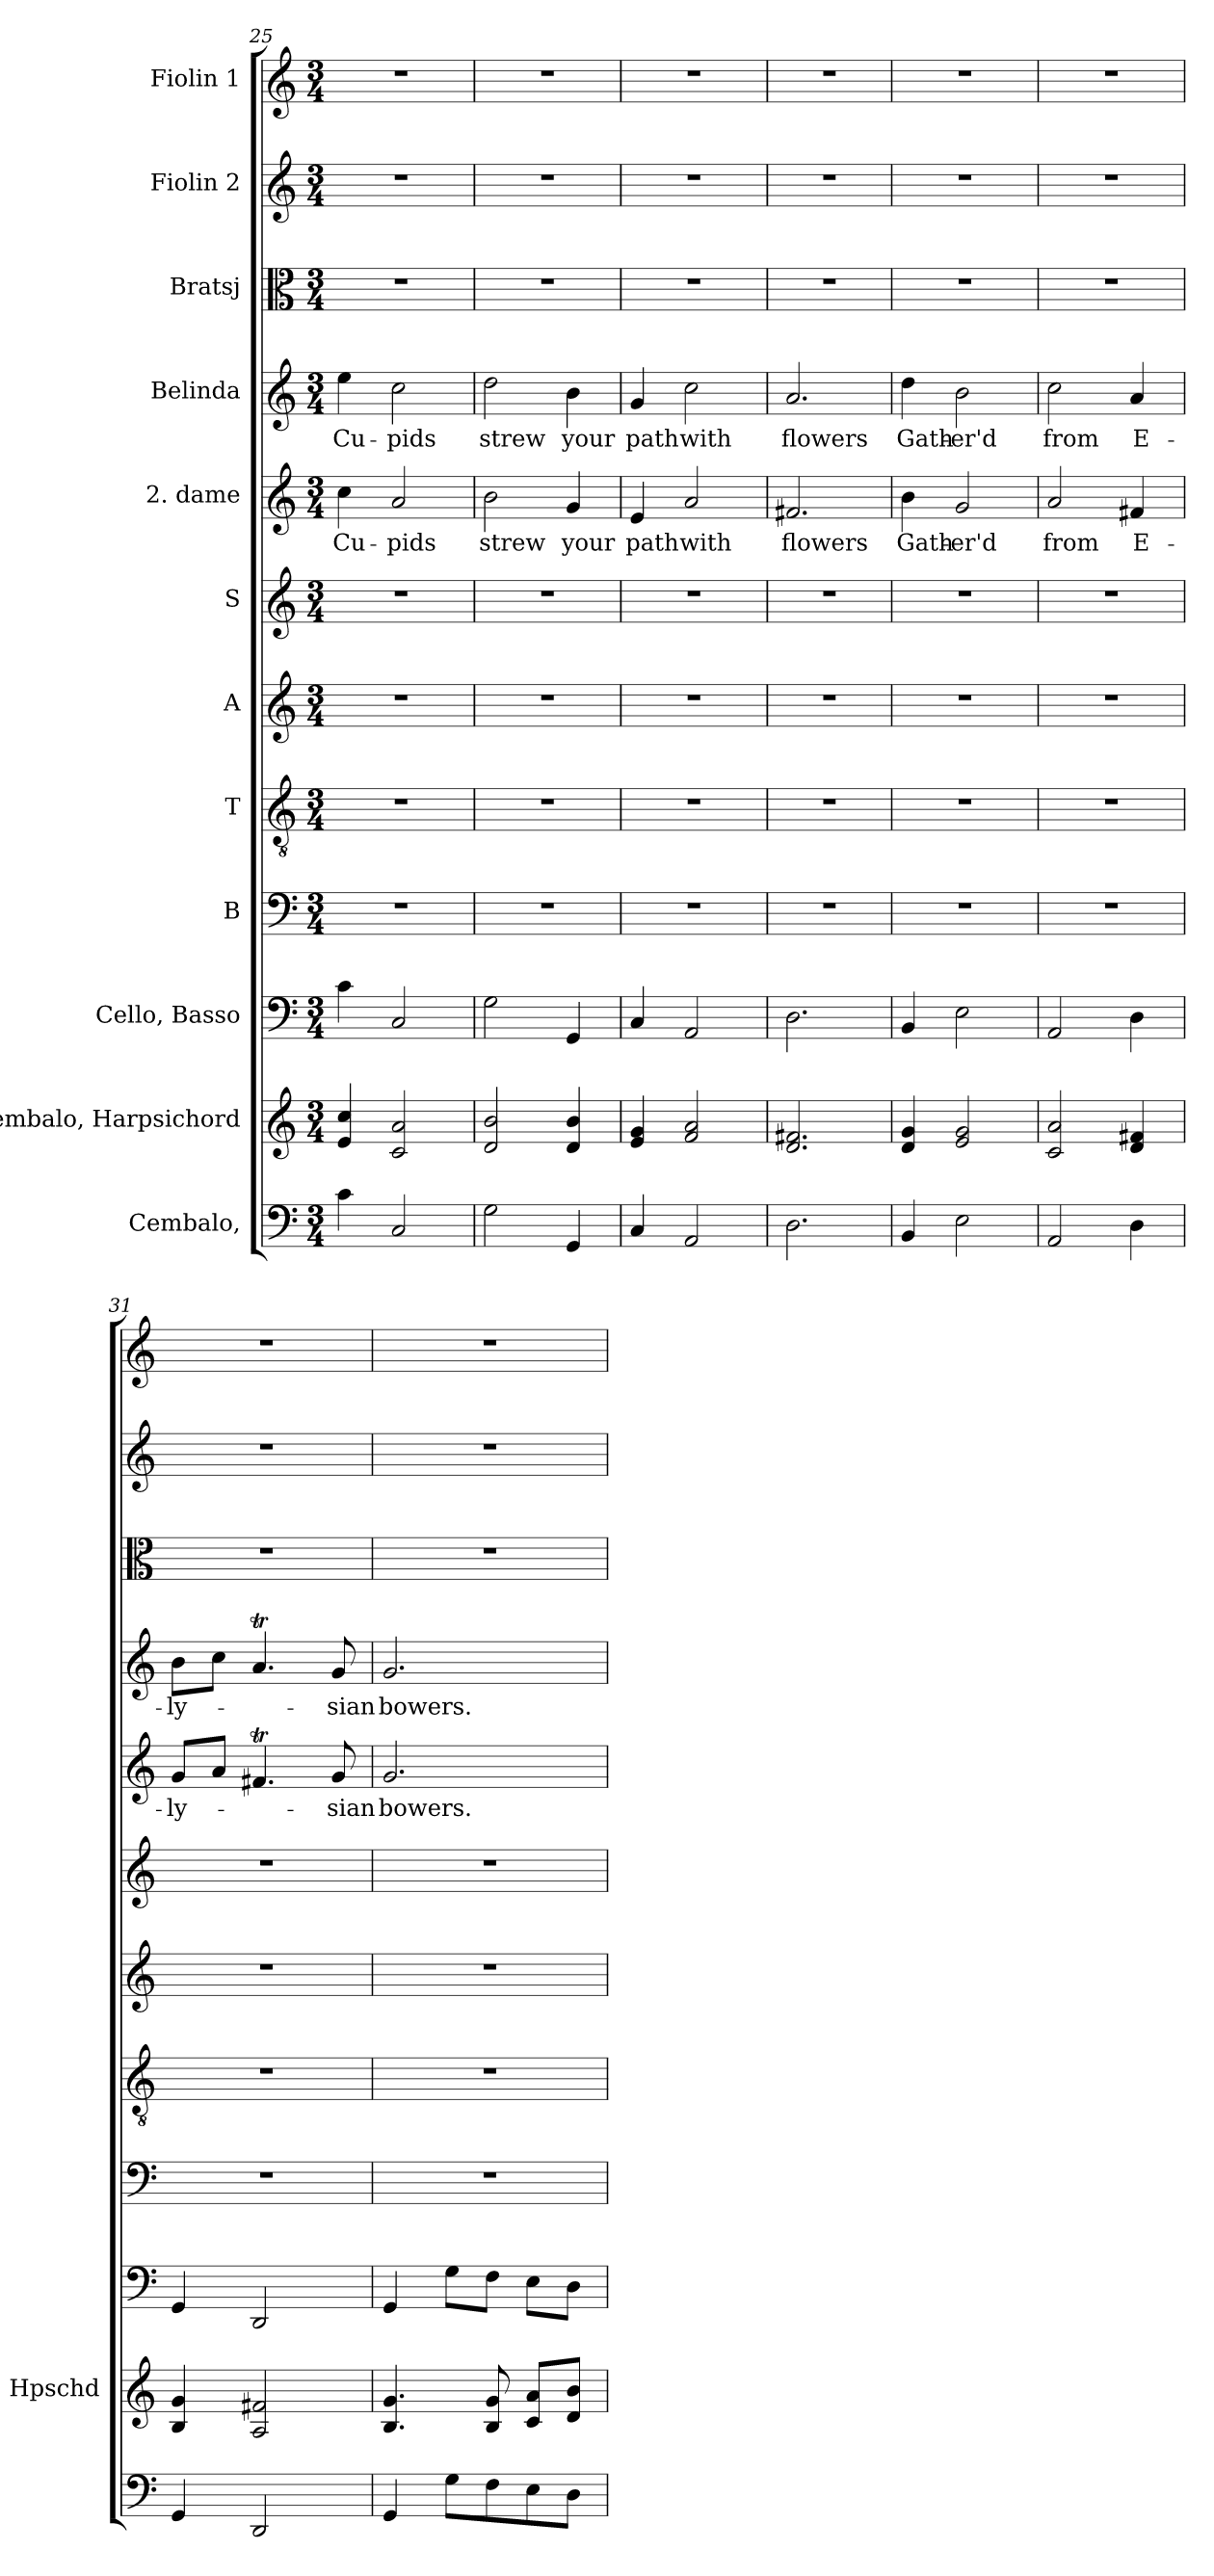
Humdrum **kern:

**kern	**kern	**kern	**kern	**kern	**kern	**kern	**kern	**text	**kern	**text	**kern	**kern	**kern
*part12	*part11	*part10	*part9	*part8	*part7	*part6	*part5	*part5	*part4	*part4	*part3	*part2	*part1
*staff12	*staff11	*staff10	*staff9	*staff8	*staff7	*staff6	*staff5	*staff5	*staff4	*staff4	*staff3	*staff2	*staff1
*I"Cembalo,	*I"Cembalo, Harpsichord	*I"Cello,  Basso	*I"B	*I"T	*I"A	*I"S	*I"2. dame	*	*I"Belinda	*	*I"Bratsj	*I"Fiolin 2	*I"Fiolin 1
*	*I'Hpschd	*	*	*	*	*	*	*	*	*	*	*	*
*clefF4	*clefG2	*clefF4	*clefF4	*clefGv2	*clefG2	*clefG2	*clefG2	*	*clefG2	*	*clefC3	*clefG2	*clefG2
*k[]	*k[]	*k[]	*k[]	*k[]	*k[]	*k[]	*k[]	*	*k[]	*	*k[]	*k[]	*k[]
*M3/4	*M3/4	*M3/4	*M3/4	*M3/4	*M3/4	*M3/4	*M3/4	*	*M3/4	*	*M3/4	*M3/4	*M3/4
=25	=25	=25	=25	=25	=25	=25	=25	=25	=25	=25	=25	=25	=25
!	!	!	!	!	!	!	!	!LO:LY:b	!	!LO:LY:b	!	!	!
4c\	4e/ 4cc/	4c\	2.r	2.r	2.r	2.r	4cc\	Cu-	4ee\	Cu-	2.r	2.r	2.r
!	!	!	!	!	!	!	!	!LO:LY:b	!	!LO:LY:b	!	!	!
2C/	2c/ 2a/	2C/	.	.	.	.	2a/	-pids	2cc\	-pids	.	.	.
=26	=26	=26	=26	=26	=26	=26	=26	=26	=26	=26	=26	=26	=26
!	!	!	!	!	!	!	!	!LO:LY:b	!	!LO:LY:b	!	!	!
2G\	2d/ 2b/	2G\	2.r	2.r	2.r	2.r	2b\	strew	2dd\	strew	2.r	2.r	2.r
!	!	!	!	!	!	!	!	!LO:LY:b	!	!LO:LY:b	!	!	!
4GG/	4d/ 4b/	4GG/	.	.	.	.	4g/	your	4b\	your	.	.	.
=27	=27	=27	=27	=27	=27	=27	=27	=27	=27	=27	=27	=27	=27
!	!	!	!	!	!	!	!	!LO:LY:b	!	!LO:LY:b	!	!	!
4C/	4e/ 4g/	4C/	2.r	2.r	2.r	2.r	4e/	path	4g/	path	2.r	2.r	2.r
!	!	!	!	!	!	!	!	!LO:LY:b	!	!LO:LY:b	!	!	!
2AA/	2f/ 2a/	2AA/	.	.	.	.	2a/	with	2cc\	with	.	.	.
=28	=28	=28	=28	=28	=28	=28	=28	=28	=28	=28	=28	=28	=28
!	!	!	!	!	!	!	!	!LO:LY:b	!	!LO:LY:b	!	!	!
2.D\	2.d/ 2.f#X/	2.D\	2.r	2.r	2.r	2.r	2.f#X/	flowers	2.a/	flowers	2.r	2.r	2.r
!!LO:LB:g=z
=29	=29	=29	=29	=29	=29	=29	=29	=29	=29	=29	=29	=29	=29
!	!	!	!	!	!	!	!	!LO:LY:b	!	!LO:LY:b	!	!	!
4BB/	4d/ 4g/	4BB/	2.r	2.r	2.r	2.r	4b\	Gath-	4dd\	Gath-	2.r	2.r	2.r
!	!	!	!	!	!	!	!	!LO:LY:b	!	!LO:LY:b	!	!	!
2E\	2e/ 2g/	2E\	.	.	.	.	2g/	-er'd	2b\	-er'd	.	.	.
=30	=30	=30	=30	=30	=30	=30	=30	=30	=30	=30	=30	=30	=30
!	!	!	!	!	!	!	!	!LO:LY:b	!	!LO:LY:b	!	!	!
2AA/	2c/ 2a/	2AA/	2.r	2.r	2.r	2.r	2a/	from	2cc\	from	2.r	2.r	2.r
!	!	!	!	!	!	!	!	!LO:LY:b	!	!LO:LY:b	!	!	!
4D\	4d/ 4f#X/	4D\	.	.	.	.	4f#X/	E-	4a/	E-	.	.	.
=31	=31	=31	=31	=31	=31	=31	=31	=31	=31	=31	=31	=31	=31
!	!	!	!	!	!	!	!	!LO:LY:b	!	!LO:LY:b	!	!	!
4GG/	4B/ 4g/	4GG/	2.r	2.r	2.r	2.r	8g/L	-ly-	8b\L	-ly-	2.r	2.r	2.r
.	.	.	.	.	.	.	8a/J	.	8cc\J	.	.	.	.
2DD/	2A/ 2f#X/	2DD/	.	.	.	.	4.f#Xt/	.	4.aT/	.	.	.	.
!	!	!	!	!	!	!	!	!LO:LY:b	!	!LO:LY:b	!	!	!
.	.	.	.	.	.	.	8g/	-sian	8g/	-sian	.	.	.
=32	=32	=32	=32	=32	=32	=32	=32	=32	=32	=32	=32	=32	=32
!	!	!	!	!	!	!	!	!LO:LY:b	!	!LO:LY:b	!	!	!
4GG/	4.B/ 4.g/	4GG/	2.r	2.r	2.r	2.r	2.g/	bowers.	2.g/	bowers.	2.r	2.r	2.r
8G\L	.	8G\L	.	.	.	.	.	.	.	.	.	.	.
8F\	8B/ 8g/	8F\J	.	.	.	.	.	.	.	.	.	.	.
8E\	8c/ 8a/L	8E\L	.	.	.	.	.	.	.	.	.	.	.
8D\J	8d/ 8b/J	8D\J	.	.	.	.	.	.	.	.	.	.	.
=	=	=	=	=	=	=	=	=	=	=	=	=	=
*-	*-	*-	*-	*-	*-	*-	*-	*-	*-	*-	*-	*-	*-
